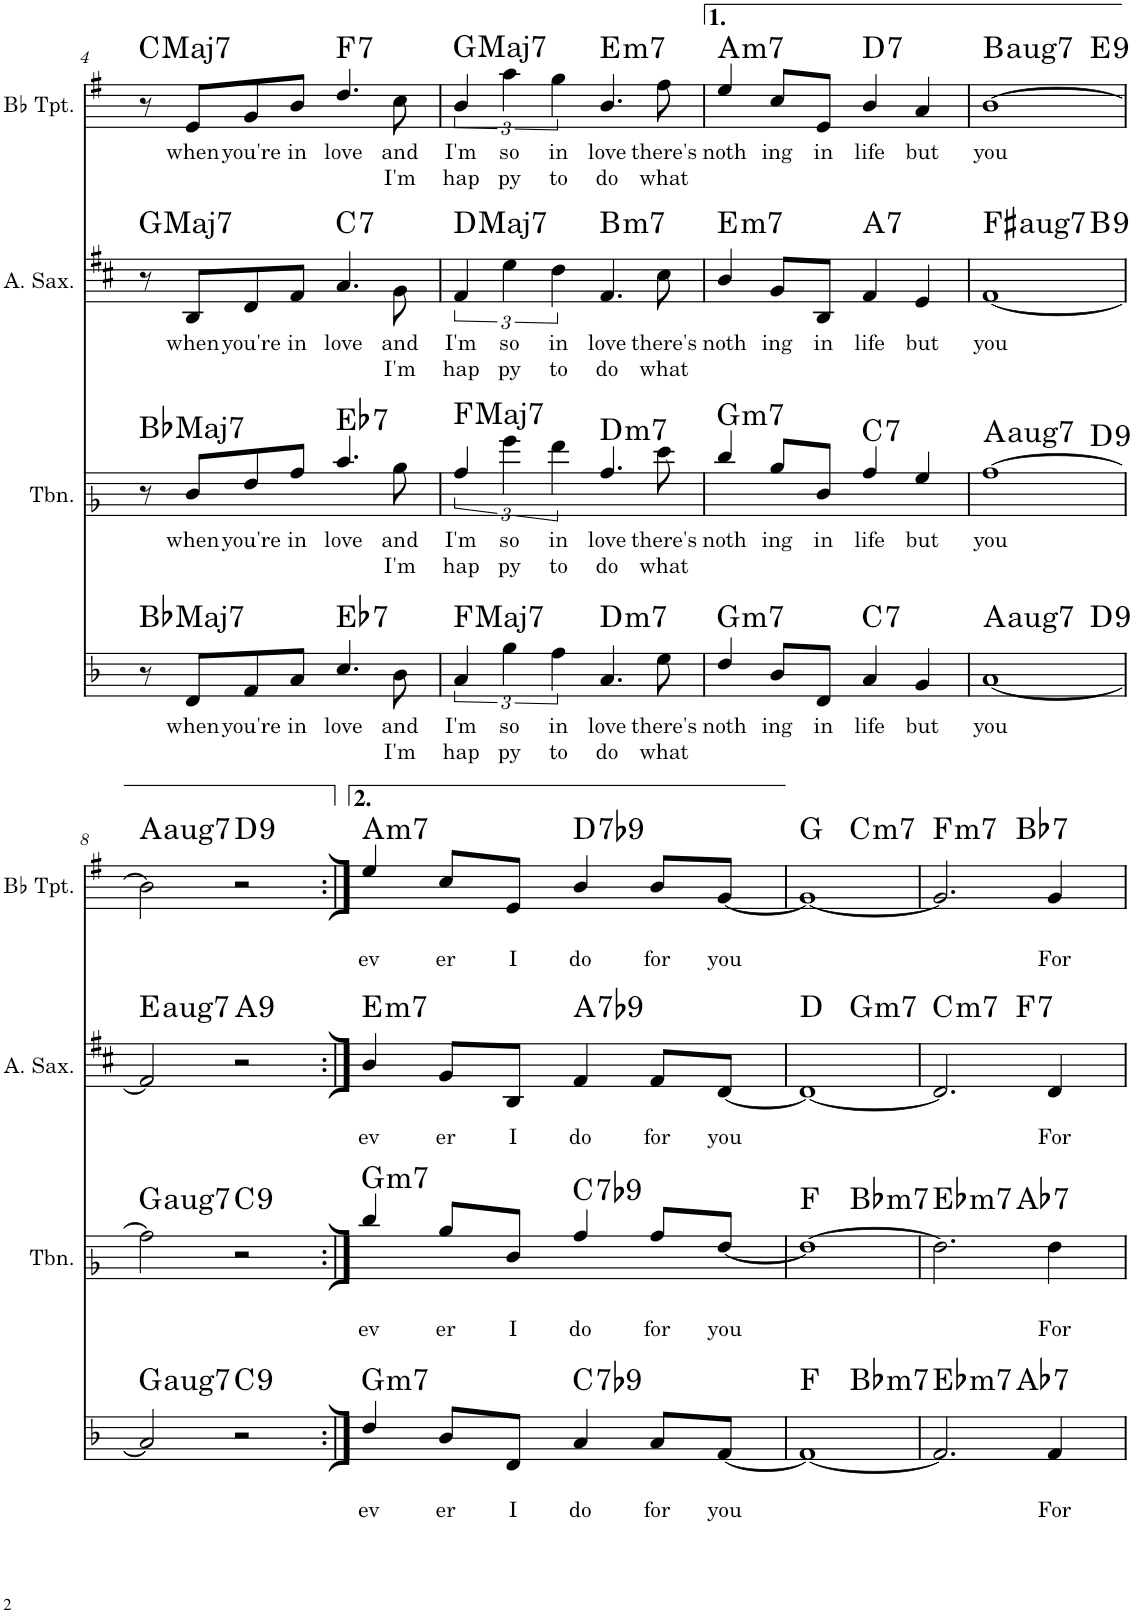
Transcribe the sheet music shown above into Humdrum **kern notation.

**kern	**text	**text	**harte	**kern	**text	**text	**harte	**kern	**text	**text	**harte	**kern	**text	**text	**harte
*part4	*part4	*part4	*part4	*part3	*part3	*part3	*part3	*part2	*part2	*part2	*part2	*part1	*part1	*part1	*part1
*staff4	*staff4	*staff4	*	*staff3	*staff3	*staff3	*	*staff2	*staff2	*staff2	*	*staff1	*staff1	*staff1	*
*I"Piano	*	*	*	*I"Trombone	*	*	*	*I"Alto Saxophone	*	*	*	*I"Bb Trumpet	*	*	*
*I'Pno	*	*	*	*I'Tbn.	*	*	*	*I'A. Sax.	*	*	*	*I'Bb Tpt.	*	*	*
!!LO:PB:g=z
*clefG2	*	*	*	*clefF4	*	*	*	*clefG2	*	*	*	*clefG2	*	*	*
*	*	*	*	*	*	*	*	*Trd5c9	*	*	*	*Trd1c2	*	*	*
*k[b-]	*	*	*	*k[b-]	*	*	*	*k[f#c#]	*	*	*	*k[f#]	*	*	*
*M4/4	*	*	*	*M4/4	*	*	*	*M4/4	*	*	*	*M4/4	*	*	*
=4	=4	=4	=4	=4	=4	=4	=4	=4	=4	=4	=4	=4	=4	=4	=4
!	!	!	!LO:H:kt=Maj7	!	!	!	!LO:H:kt=Maj7	!	!	!	!LO:H:kt=Maj7	!	!	!	!LO:H:kt=Maj7
8r	.	.	Bb:maj7	8r	.	.	Bb:maj7	8r	.	.	G:maj7	8r	.	.	C:maj7
!	!LO:LY:b	!	!	!	!LO:LY:b	!	!	!	!LO:LY:b	!	!	!	!LO:LY:b	!	!
8d/L	when	.	.	8D/L	when	.	.	8B/L	when	.	.	8e/L	when	.	.
!	!LO:LY:b	!	!	!	!LO:LY:b	!	!	!	!LO:LY:b	!	!	!	!LO:LY:b	!	!
8f/	you're	.	.	8F/	you're	.	.	8d/	you're	.	.	8g/	you're	.	.
!	!LO:LY:b	!	!	!	!LO:LY:b	!	!	!	!LO:LY:b	!	!	!	!LO:LY:b	!	!
8a/J	in	.	.	8A/J	in	.	.	8f#/J	in	.	.	8b/J	in	.	.
!	!LO:LY:b	!	!LO:H:kt=7	!	!LO:LY:b	!	!LO:H:kt=7	!	!LO:LY:b	!	!LO:H:kt=7	!	!LO:LY:b	!	!LO:H:kt=7
4.cc/	love	.	Eb:7	4.c/	love	.	Eb:7	4.a/	love	.	C:7	4.dd/	love	.	F:7
!	!LO:LY:b	!LO:LY:b	!	!	!LO:LY:b	!LO:LY:b	!	!	!LO:LY:b	!LO:LY:b	!	!	!LO:LY:b	!LO:LY:b	!
8b-\	and	I'm	.	8B-\	and	I'm	.	8g\	and	I'm	.	8cc\	and	I'm	.
=5	=5	=5	=5	=5	=5	=5	=5	=5	=5	=5	=5	=5	=5	=5	=5
!	!LO:LY:b	!LO:LY:b	!LO:H:kt=Maj7	!	!LO:LY:b	!LO:LY:b	!LO:H:kt=Maj7	!	!LO:LY:b	!LO:LY:b	!LO:H:kt=Maj7	!	!LO:LY:b	!LO:LY:b	!LO:H:kt=Maj7
6a/	I'm	hap	F:maj7	6A/	I'm	hap	F:maj7	6f#/	I'm	hap	D:maj7	6b/	I'm	hap	G:maj7
!	!LO:LY:b	!LO:LY:b	!	!	!LO:LY:b	!LO:LY:b	!	!	!LO:LY:b	!LO:LY:b	!	!	!LO:LY:b	!LO:LY:b	!
6gg\	so	py	.	6g\	so	py	.	6ee\	so	py	.	6aa\	so	py	.
!	!LO:LY:b	!LO:LY:b	!	!	!LO:LY:b	!LO:LY:b	!	!	!LO:LY:b	!LO:LY:b	!	!	!LO:LY:b	!LO:LY:b	!
6ff\	in	to	.	6f\	in	to	.	6dd\	in	to	.	6gg\	in	to	.
!	!LO:LY:b	!LO:LY:b	!LO:H:kt=m7	!	!LO:LY:b	!LO:LY:b	!LO:H:kt=m7	!	!LO:LY:b	!LO:LY:b	!LO:H:kt=m7	!	!LO:LY:b	!LO:LY:b	!LO:H:kt=m7
4.a/	love	do	D:min7	4.A/	love	do	D:min7	4.f#/	love	do	B:min7	4.b/	love	do	E:min7
!	!LO:LY:b	!LO:LY:b	!	!	!LO:LY:b	!LO:LY:b	!	!	!LO:LY:b	!LO:LY:b	!	!	!LO:LY:b	!LO:LY:b	!
8ee\	there's	what	.	8e\	there's	what	.	8cc#\	there's	what	.	8ff#\	there's	what	.
=6	=6	=6	=6	=6	=6	=6	=6	=6	=6	=6	=6	=6	=6	=6	=6
!	!LO:LY:b	!	!LO:H:kt=m7	!	!LO:LY:b	!	!LO:H:kt=m7	!	!LO:LY:b	!	!LO:H:kt=m7	!	!LO:LY:b	!	!LO:H:kt=m7
4dd/	noth	.	G:min7	4d/	noth	.	G:min7	4b/	noth	.	E:min7	4ee/	noth	.	A:min7
!	!LO:LY:b	!	!	!	!LO:LY:b	!	!	!	!LO:LY:b	!	!	!	!LO:LY:b	!	!
8b-/L	ing	.	.	8B-/L	ing	.	.	8g/L	ing	.	.	8cc/L	ing	.	.
!	!LO:LY:b	!	!	!	!LO:LY:b	!	!	!	!LO:LY:b	!	!	!	!LO:LY:b	!	!
8d/J	in	.	.	8D/J	in	.	.	8B/J	in	.	.	8e/J	in	.	.
!	!LO:LY:b	!	!LO:H:kt=7	!	!LO:LY:b	!	!LO:H:kt=7	!	!LO:LY:b	!	!LO:H:kt=7	!	!LO:LY:b	!	!LO:H:kt=7
4a/	life	.	C:7	4A/	life	.	C:7	4f#/	life	.	A:7	4b/	life	.	D:7
!	!LO:LY:b	!	!	!	!LO:LY:b	!	!	!	!LO:LY:b	!	!	!	!LO:LY:b	!	!
4g/	but	.	.	4G/	but	.	.	4e/	but	.	.	4a/	but	.	.
=7	=7	=7	=7	=7	=7	=7	=7	=7	=7	=7	=7	=7	=7	=7	=7
!	!LO:LY:b	!	!LO:H:kt=aug7	!	!LO:LY:b	!	!LO:H:kt=aug7	!	!LO:LY:b	!	!LO:H:kt=aug7	!	!LO:LY:b	!	!LO:H:kt=aug7
*^	*	*	*	*^	*	*	*	*^	*	*	*	*^	*	*	*
[1a	2ryy	you	.	A:aug(b7)	[1A	2ryy	you	.	A:aug(b7)	[1f#	2ryy	you	.	F#:aug(b7)	[1b	2ryy	you	.	B:aug(b7)
!	!	!	!	!LO:H:kt=9	!	!	!	!	!LO:H:kt=9	!	!	!	!	!LO:H:kt=9	!	!	!	!	!LO:H:kt=9
.	2ryy	.	.	D:9	.	2ryy	.	.	D:9	.	2ryy	.	.	B:9	.	2ryy	.	.	E:9
!!LO:LB:g=z
=8	=8	=8	=8	=8	=8	=8	=8	=8	=8	=8	=8	=8	=8	=8	=8	=8	=8	=8	=8
!	!	!	!	!LO:H:kt=aug7	!	!	!	!	!LO:H:kt=aug7	!	!	!	!	!LO:H:kt=aug7	!	!	!	!	!LO:H:kt=aug7
*v	*v	*	*	*	*	*	*	*	*	*v	*v	*	*	*	*v	*v	*	*	*
*	*	*	*	*v	*v	*	*	*	*	*	*	*	*	*	*	*
2a/]	.	.	G:aug(b7)	2A\]	.	.	G:aug(b7)	2f#/]	.	.	E:aug(b7)	2b\]	.	.	A:aug(b7)
!	!	!	!LO:H:kt=9	!	!	!	!LO:H:kt=9	!	!	!	!LO:H:kt=9	!	!	!	!LO:H:kt=9
2r	.	.	C:9	2r	.	.	C:9	2r	.	.	A:9	2r	.	.	D:9
=9:|!	=9:|!	=9:|!	=9:|!	=9:|!	=9:|!	=9:|!	=9:|!	=9:|!	=9:|!	=9:|!	=9:|!	=9:|!	=9:|!	=9:|!	=9:|!
!	!	!LO:LY:b	!LO:H:kt=m7	!	!	!LO:LY:b	!LO:H:kt=m7	!	!	!LO:LY:b	!LO:H:kt=m7	!	!	!LO:LY:b	!LO:H:kt=m7
4dd/	.	ev	G:min7	4d/	.	ev	G:min7	4b/	.	ev	E:min7	4ee/	.	ev	A:min7
!	!	!LO:LY:b	!	!	!	!LO:LY:b	!	!	!	!LO:LY:b	!	!	!	!LO:LY:b	!
8b-/L	.	er	.	8B-/L	.	er	.	8g/L	.	er	.	8cc/L	.	er	.
!	!	!LO:LY:b	!	!	!	!LO:LY:b	!	!	!	!LO:LY:b	!	!	!	!LO:LY:b	!
8d/J	.	I	.	8D/J	.	I	.	8B/J	.	I	.	8e/J	.	I	.
!	!	!LO:LY:b	!LO:H:kt=7	!	!	!LO:LY:b	!LO:H:kt=7	!	!	!LO:LY:b	!LO:H:kt=7	!	!	!LO:LY:b	!LO:H:kt=7
4a/	.	do	C:7(b9)	4A/	.	do	C:7(b9)	4f#/	.	do	A:7(b9)	4b/	.	do	D:7(b9)
!	!	!LO:LY:b	!	!	!	!LO:LY:b	!	!	!	!LO:LY:b	!	!	!	!LO:LY:b	!
8a/L	.	for	.	8A/L	.	for	.	8f#/L	.	for	.	8b/L	.	for	.
!	!	!LO:LY:b	!	!	!	!LO:LY:b	!	!	!	!LO:LY:b	!	!	!	!LO:LY:b	!
[8f/J	.	you	.	[8F/J	.	you	.	[8d/J	.	you	.	[8g/J	.	you	.
=10	=10	=10	=10	=10	=10	=10	=10	=10	=10	=10	=10	=10	=10	=10	=10
*^	*	*	*	*^	*	*	*	*^	*	*	*	*^	*	*	*
1f_	2ryy	.	.	F:maj	1F_	2ryy	.	.	F:maj	1d_	2ryy	.	.	D:maj	1g_	2ryy	.	.	G:maj
!	!	!	!	!LO:H:kt=m7	!	!	!	!	!LO:H:kt=m7	!	!	!	!	!LO:H:kt=m7	!	!	!	!	!LO:H:kt=m7
.	2ryy	.	.	Bb:min7	.	2ryy	.	.	Bb:min7	.	2ryy	.	.	G:min7	.	2ryy	.	.	C:min7
=11	=11	=11	=11	=11	=11	=11	=11	=11	=11	=11	=11	=11	=11	=11	=11	=11	=11	=11	=11
!	!	!	!	!LO:H:kt=m7	!	!	!	!	!LO:H:kt=m7	!	!	!	!	!LO:H:kt=m7	!	!	!	!	!LO:H:kt=m7
2.f/]	2ryy	.	.	Eb:min7	2.F\]	2ryy	.	.	Eb:min7	2.d/]	2ryy	.	.	C:min7	2.g/]	2ryy	.	.	F:min7
!	!	!	!	!LO:H:kt=7	!	!	!	!	!LO:H:kt=7	!	!	!	!	!LO:H:kt=7	!	!	!	!	!LO:H:kt=7
.	2ryy	.	.	Ab:7	.	2ryy	.	.	Ab:7	.	2ryy	.	.	F:7	.	2ryy	.	.	Bb:7
!	!	!	!LO:LY:b	!	!	!	!	!LO:LY:b	!	!	!	!	!LO:LY:b	!	!	!	!	!LO:LY:b	!
4f/	.	.	For	.	4F\	.	.	For	.	4d/	.	.	For	.	4g/	.	.	For	.
*v	*v	*	*	*	*	*	*	*	*	*v	*v	*	*	*	*v	*v	*	*	*
*	*	*	*	*v	*v	*	*	*	*	*	*	*	*	*	*	*
=	=	=	=	=	=	=	=	=	=	=	=	=	=	=	=
*-	*-	*-	*-	*-	*-	*-	*-	*-	*-	*-	*-	*-	*-	*-	*-
